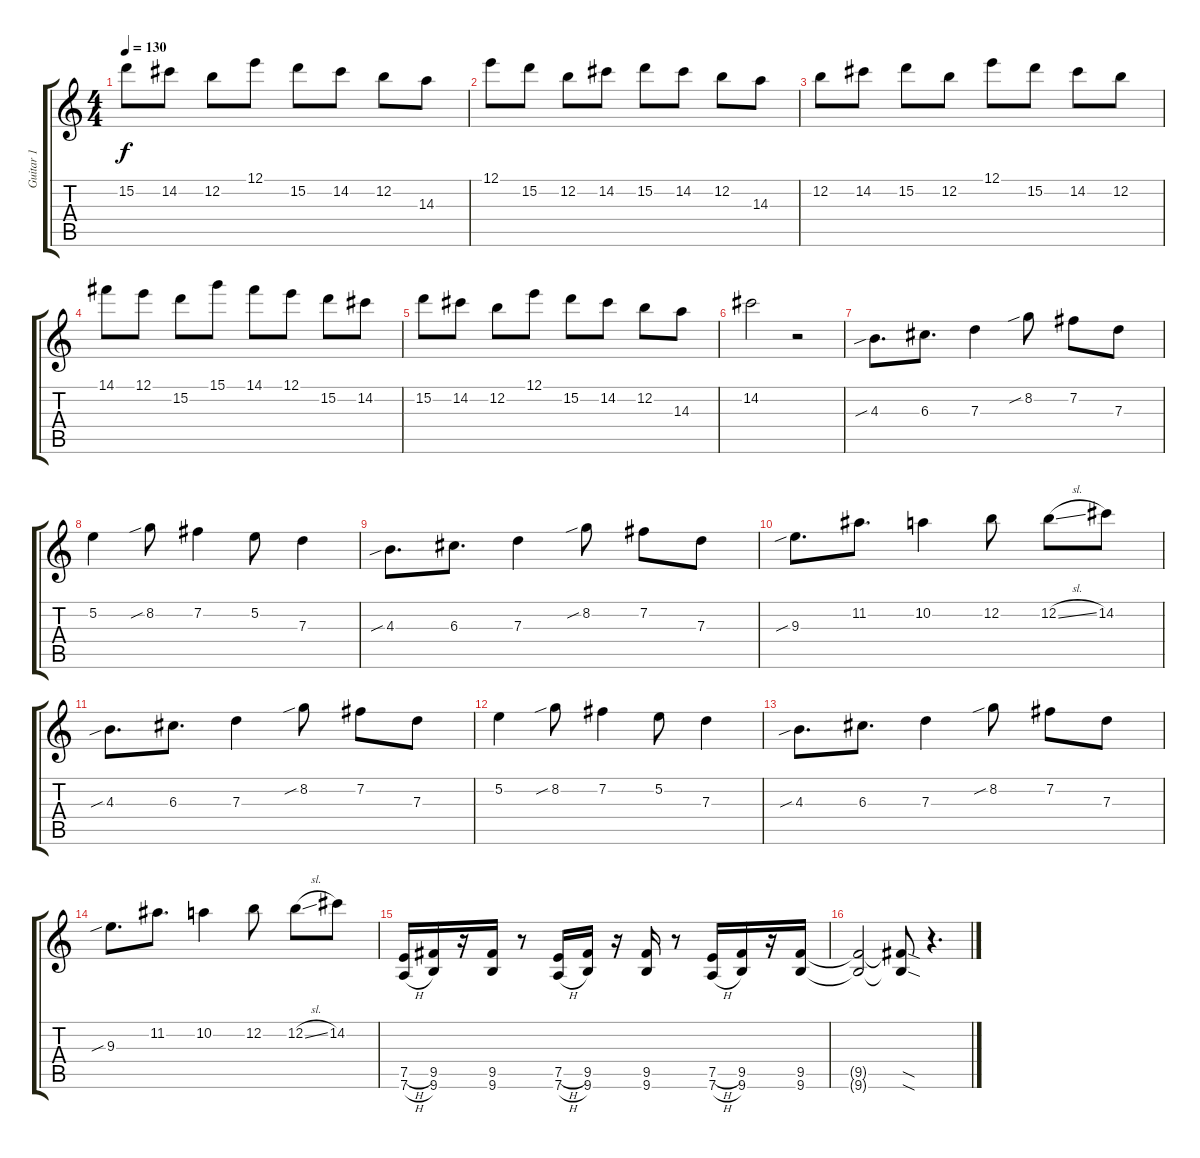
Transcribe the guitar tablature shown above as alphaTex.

\track ("Guitar 1" "Guitar 1") {instrument overdrivenguitar}
\staff {score tabs}
\tuning (E4 B3 G3 D3 A2 D2) {hide}
\ts (4 4)
\tempo 130
\clef g2
\ks c
15.2.8{dy f} 14.2.8 12.2.8 12.1.8 15.2.8 14.2.8 12.2.8 14.3.8 |
12.1.8 15.2.8 12.2.8 14.2.8 15.2.8 14.2.8 12.2.8 14.3.8 |
12.2.8 14.2.8 15.2.8 12.2.8 12.1.8 15.2.8 14.2.8 12.2.8 |
14.1.8 12.1.8 15.2.8 15.1.8 14.1.8 12.1.8 15.2.8 14.2.8 |
15.2.8 14.2.8 12.2.8 12.1.8 15.2.8 14.2.8 12.2.8 14.3.8 |
14.2.2 r.2 |
4.3{sib}.8{d balance 16} 6.3.8{d} 7.3.4 8.2{sib}.8 7.2.8 7.3.8 |
5.2.4 8.2{sib}.8 7.2.4 5.2.8 7.3.4 |
4.3{sib}.8{d} 6.3.8{d} 7.3.4 8.2{sib}.8 7.2.8 7.3.8 |
9.3{sib}.8{d} 11.2.8{d} 10.2.4 12.2.8 12.2{sl}.8 14.2.8 |
4.3{sib}.8{d} 6.3.8{d} 7.3.4 8.2{sib}.8 7.2.8 7.3.8 |
5.2.4 8.2{sib}.8 7.2.4 5.2.8 7.3.4 |
4.3{sib}.8{d} 6.3.8{d} 7.3.4 8.2{sib}.8 7.2.8 7.3.8 |
9.3{sib}.8{d} 11.2.8{d} 10.2.4 12.2.8 12.2{sl}.8 14.2.8 |
(7.5{h} 7.6{h}).16{volume 13 balance 8} (9.5 9.6).16 r.16 (9.5 9.6).16 r.8 (7.5{h} 7.6{h}).16 (9.5 9.6).16 r.16 (9.5 9.6).16 r.8 (7.5{h} 7.6{h}).16 (9.5 9.6).16 r.16 (9.5 9.6).16 |
(9.5{t} 9.6{t}).2 (9.5{sod t} 9.6{sod t}).8 r.4{d}
